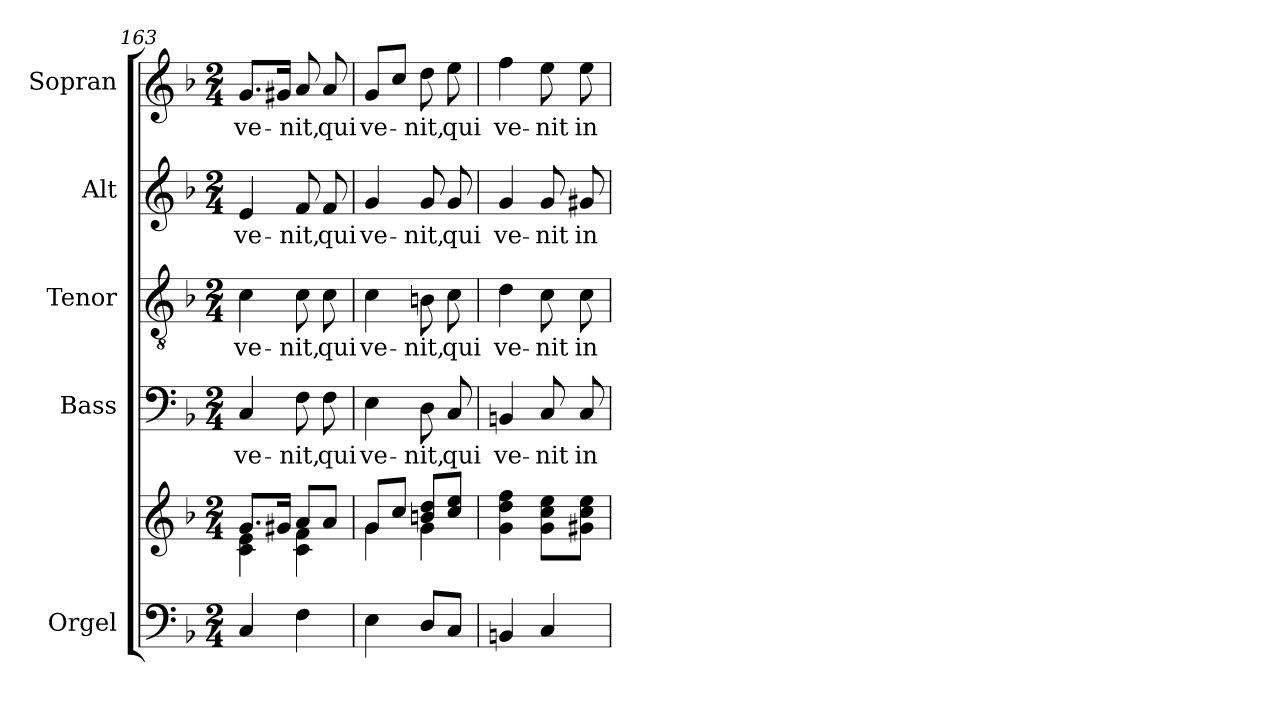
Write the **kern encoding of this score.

**kern	**kern	**kern	**text	**kern	**text	**kern	**text	**kern	**text
*part5	*part5	*part4	*part4	*part3	*part3	*part2	*part2	*part1	*part1
*staff6	*staff5	*staff4	*staff4	*staff3	*staff3	*staff2	*staff2	*staff1	*staff1
*I"Orgel	*	*I"Bass	*	*I"Tenor	*	*I"Alt	*	*I"Sopran	*
*I'Org.	*	*I'B.	*	*I'T.	*	*I'A.	*	*I'S.	*
*clefF4	*clefG2	*clefF4	*	*clefGv2	*	*clefG2	*	*clefG2	*
*k[b-]	*k[b-]	*k[b-]	*	*k[b-]	*	*k[b-]	*	*k[b-]	*
*F:	*F:	*F:	*	*F:	*	*F:	*	*F:	*
*M2/4	*M2/4	*M2/4	*	*M2/4	*	*M2/4	*	*M2/4	*
=163	=163	=163	=163	=163	=163	=163	=163	=163	=163
*	*^	*	*	*	*	*	*	*	*
!	!	!	!	!LO:LY:b	!	!LO:LY:b	!	!LO:LY:b	!	!LO:LY:b
4C/	8.g/L	4c\ 4e\	4C/	ve-	4c\	ve-	4e/	ve-	8.g/L	ve-
.	16g#X/Jk	.	.	.	.	.	.	.	16g#X/Jk	.
!	!	!	!	!LO:LY:b	!	!LO:LY:b	!	!LO:LY:b	!	!LO:LY:b
4F\	8a/L	4c\ 4f\	8F\	-nit,	8c\	-nit,	8f/	-nit,	8a/	-nit,
!	!	!	!	!LO:LY:b	!	!LO:LY:b	!	!LO:LY:b	!	!LO:LY:b
.	8a/J	.	8F\	qui	8c\	qui	8f/	qui	8a/	qui
=164	=164	=164	=164	=164	=164	=164	=164	=164	=164	=164
!	!	!	!	!LO:LY:b	!	!LO:LY:b	!	!LO:LY:b	!	!LO:LY:b
4E\	8g/L	4g\	4E\	ve-	4c\	ve-	4g/	ve-	8g/L	ve-
.	8cc/J	.	.	.	.	.	.	.	8cc/J	.
!	!	!	!	!LO:LY:b	!	!LO:LY:b	!	!LO:LY:b	!	!LO:LY:b
8D/L	8bn/ 8dd/L	4g\	8D\	-nit,	8Bn\	-nit,	8g/	-nit,	8dd\	-nit,
!	!	!	!	!LO:LY:b	!	!LO:LY:b	!	!LO:LY:b	!	!LO:LY:b
8C/J	8cc/ 8ee/J	.	8C/	qui	8c\	qui	8g/	qui	8ee\	qui
*	*v	*v	*	*	*	*	*	*	*	*
!!LO:LB:g=z
=165	=165	=165	=165	=165	=165	=165	=165	=165	=165
!	!	!	!LO:LY:b	!	!LO:LY:b	!	!LO:LY:b	!	!LO:LY:b
4BBn/	4g\ 4dd\ 4ff\	4BBn/	ve-	4d\	ve-	4g/	ve-	4ff\	ve-
!	!	!	!LO:LY:b	!	!LO:LY:b	!	!LO:LY:b	!	!LO:LY:b
4C/	8g\ 8cc\ 8ee\L	8C/	-nit	8c\	-nit	8g/	-nit	8ee\	-nit
!	!	!	!LO:LY:b	!	!LO:LY:b	!	!LO:LY:b	!	!LO:LY:b
.	8g#X\ 8cc\ 8ee\J	8C/	in	8c\	in	8g#X/	in	8ee\	in
=	=	=	=	=	=	=	=	=	=
*-	*-	*-	*-	*-	*-	*-	*-	*-	*-
